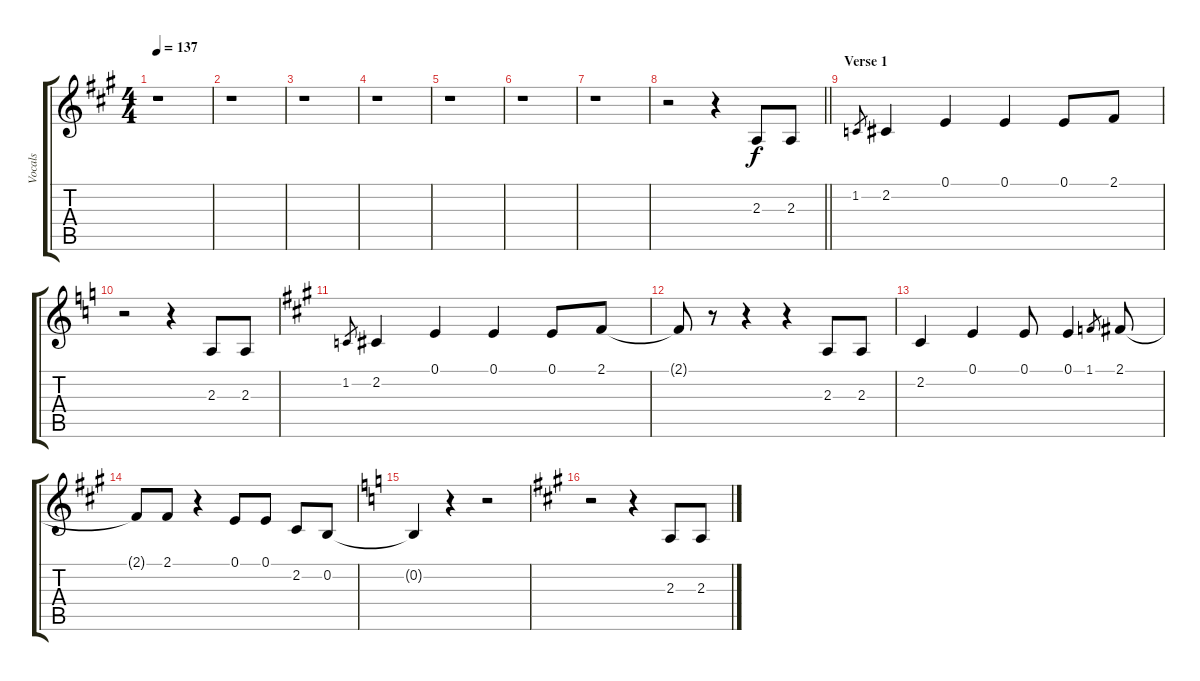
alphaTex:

\track ("Vocals" "Vocals") {instrument altosax}
\staff {score tabs}
\tuning (E4 B3 G3 D3 A2 E2) {hide}
\ts (4 4)
\tempo 137
\clef g2
\ks a
r.1{dy f} |
r.1 |
r.1 |
r.1 |
r.1 |
r.1 |
r.1 |
\barLineRight lightlight
r.2 r.4 2.3.8 2.3.8 |
\section ("" "Verse 1")
1.2.8{gr} 2.2.4 0.1.4 0.1.4 0.1.8 2.1.8 |
\ks c
r.2 r.4 2.3.8 2.3.8 |
\ks a
1.2.8{gr} 2.2.4 0.1.4 0.1.4 0.1.8 2.1.8 |
2.1{t}.8 r.8 r.4 r.4 2.3.8 2.3.8 |
2.2.4 0.1.4 0.1.8 0.1.4 1.1.8{gr} 2.1.8 |
2.1{t}.8 2.1.8 r.4 0.1.8 0.1.8 2.2.8 0.2.8 |
\ks c
0.2{t}.4 r.4 r.2 |
\ks a
r.2 r.4 2.3.8 2.3.8
